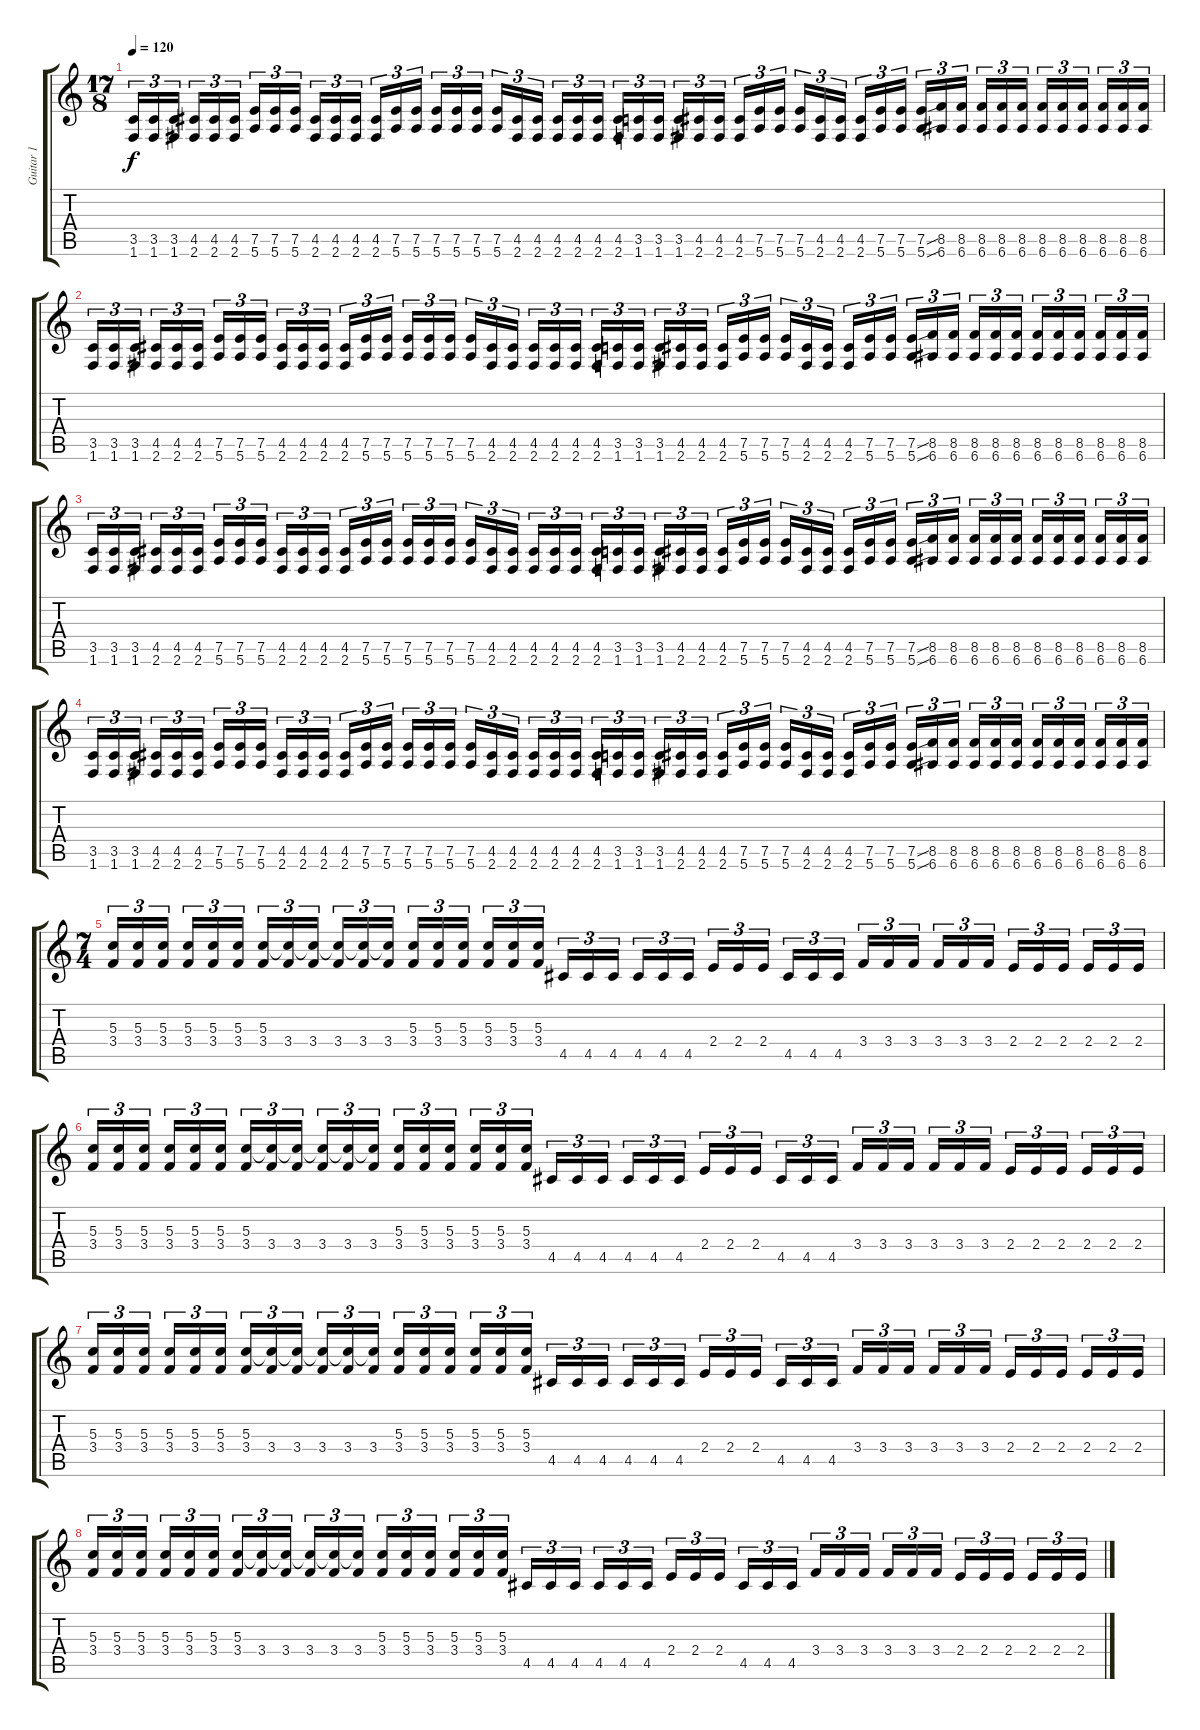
\track ("Guitar 1" "Guitar 1") {instrument distortionguitar}
\staff {score tabs}
\tuning (E4 B3 G3 D3 A2 E2) {hide}
\ts (17 8)
\tempo 120
\clef g2
\ks c
(3.5 1.6).16{tu (3 2) dy f} (3.5 1.6).16{tu (3 2)} (3.5 1.6).16{tu (3 2)} (4.5 2.6).16{tu (3 2)} (4.5 2.6).16{tu (3 2)} (4.5 2.6).16{tu (3 2)} (7.5 5.6).16{tu (3 2)} (7.5 5.6).16{tu (3 2)} (7.5 5.6).16{tu (3 2)} (4.5 2.6).16{tu (3 2)} (4.5 2.6).16{tu (3 2)} (4.5 2.6).16{tu (3 2)} (4.5 2.6).16{tu (3 2)} (7.5 5.6).16{tu (3 2)} (7.5 5.6).16{tu (3 2)} (7.5 5.6).16{tu (3 2)} (7.5 5.6).16{tu (3 2)} (7.5 5.6).16{tu (3 2)} (7.5 5.6).16{tu (3 2)} (4.5 2.6).16{tu (3 2)} (4.5 2.6).16{tu (3 2)} (4.5 2.6).16{tu (3 2)} (4.5 2.6).16{tu (3 2)} (4.5 2.6).16{tu (3 2)} (4.5 2.6).16{tu (3 2)} (3.5 1.6).16{tu (3 2)} (3.5 1.6).16{tu (3 2)} (3.5 1.6).16{tu (3 2)} (4.5 2.6).16{tu (3 2)} (4.5 2.6).16{tu (3 2)} (4.5 2.6).16{tu (3 2)} (7.5 5.6).16{tu (3 2)} (7.5 5.6).16{tu (3 2)} (7.5 5.6).16{tu (3 2)} (4.5 2.6).16{tu (3 2)} (4.5 2.6).16{tu (3 2)} (4.5 2.6).16{tu (3 2)} (7.5 5.6).16{tu (3 2)} (7.5 5.6).16{tu (3 2)} (7.5{sou} 5.6{sou}).16{tu (3 2)} (8.5 6.6).16{tu (3 2)} (8.5 6.6).16{tu (3 2)} (8.5 6.6).16{tu (3 2)} (8.5 6.6).16{tu (3 2)} (8.5 6.6).16{tu (3 2)} (8.5 6.6).16{tu (3 2)} (8.5 6.6).16{tu (3 2)} (8.5 6.6).16{tu (3 2)} (8.5 6.6).16{tu (3 2)} (8.5 6.6).16{tu (3 2)} (8.5 6.6).16{tu (3 2)} |
(3.5 1.6).16{tu (3 2)} (3.5 1.6).16{tu (3 2)} (3.5 1.6).16{tu (3 2)} (4.5 2.6).16{tu (3 2)} (4.5 2.6).16{tu (3 2)} (4.5 2.6).16{tu (3 2)} (7.5 5.6).16{tu (3 2)} (7.5 5.6).16{tu (3 2)} (7.5 5.6).16{tu (3 2)} (4.5 2.6).16{tu (3 2)} (4.5 2.6).16{tu (3 2)} (4.5 2.6).16{tu (3 2)} (4.5 2.6).16{tu (3 2)} (7.5 5.6).16{tu (3 2)} (7.5 5.6).16{tu (3 2)} (7.5 5.6).16{tu (3 2)} (7.5 5.6).16{tu (3 2)} (7.5 5.6).16{tu (3 2)} (7.5 5.6).16{tu (3 2)} (4.5 2.6).16{tu (3 2)} (4.5 2.6).16{tu (3 2)} (4.5 2.6).16{tu (3 2)} (4.5 2.6).16{tu (3 2)} (4.5 2.6).16{tu (3 2)} (4.5 2.6).16{tu (3 2)} (3.5 1.6).16{tu (3 2)} (3.5 1.6).16{tu (3 2)} (3.5 1.6).16{tu (3 2)} (4.5 2.6).16{tu (3 2)} (4.5 2.6).16{tu (3 2)} (4.5 2.6).16{tu (3 2)} (7.5 5.6).16{tu (3 2)} (7.5 5.6).16{tu (3 2)} (7.5 5.6).16{tu (3 2)} (4.5 2.6).16{tu (3 2)} (4.5 2.6).16{tu (3 2)} (4.5 2.6).16{tu (3 2)} (7.5 5.6).16{tu (3 2)} (7.5 5.6).16{tu (3 2)} (7.5{sou} 5.6{sou}).16{tu (3 2)} (8.5 6.6).16{tu (3 2)} (8.5 6.6).16{tu (3 2)} (8.5 6.6).16{tu (3 2)} (8.5 6.6).16{tu (3 2)} (8.5 6.6).16{tu (3 2)} (8.5 6.6).16{tu (3 2)} (8.5 6.6).16{tu (3 2)} (8.5 6.6).16{tu (3 2)} (8.5 6.6).16{tu (3 2)} (8.5 6.6).16{tu (3 2)} (8.5 6.6).16{tu (3 2)} |
(3.5 1.6).16{tu (3 2)} (3.5 1.6).16{tu (3 2)} (3.5 1.6).16{tu (3 2)} (4.5 2.6).16{tu (3 2)} (4.5 2.6).16{tu (3 2)} (4.5 2.6).16{tu (3 2)} (7.5 5.6).16{tu (3 2)} (7.5 5.6).16{tu (3 2)} (7.5 5.6).16{tu (3 2)} (4.5 2.6).16{tu (3 2)} (4.5 2.6).16{tu (3 2)} (4.5 2.6).16{tu (3 2)} (4.5 2.6).16{tu (3 2)} (7.5 5.6).16{tu (3 2)} (7.5 5.6).16{tu (3 2)} (7.5 5.6).16{tu (3 2)} (7.5 5.6).16{tu (3 2)} (7.5 5.6).16{tu (3 2)} (7.5 5.6).16{tu (3 2)} (4.5 2.6).16{tu (3 2)} (4.5 2.6).16{tu (3 2)} (4.5 2.6).16{tu (3 2)} (4.5 2.6).16{tu (3 2)} (4.5 2.6).16{tu (3 2)} (4.5 2.6).16{tu (3 2)} (3.5 1.6).16{tu (3 2)} (3.5 1.6).16{tu (3 2)} (3.5 1.6).16{tu (3 2)} (4.5 2.6).16{tu (3 2)} (4.5 2.6).16{tu (3 2)} (4.5 2.6).16{tu (3 2)} (7.5 5.6).16{tu (3 2)} (7.5 5.6).16{tu (3 2)} (7.5 5.6).16{tu (3 2)} (4.5 2.6).16{tu (3 2)} (4.5 2.6).16{tu (3 2)} (4.5 2.6).16{tu (3 2)} (7.5 5.6).16{tu (3 2)} (7.5 5.6).16{tu (3 2)} (7.5{sou} 5.6{sou}).16{tu (3 2)} (8.5 6.6).16{tu (3 2)} (8.5 6.6).16{tu (3 2)} (8.5 6.6).16{tu (3 2)} (8.5 6.6).16{tu (3 2)} (8.5 6.6).16{tu (3 2)} (8.5 6.6).16{tu (3 2)} (8.5 6.6).16{tu (3 2)} (8.5 6.6).16{tu (3 2)} (8.5 6.6).16{tu (3 2)} (8.5 6.6).16{tu (3 2)} (8.5 6.6).16{tu (3 2)} |
(3.5 1.6).16{tu (3 2)} (3.5 1.6).16{tu (3 2)} (3.5 1.6).16{tu (3 2)} (4.5 2.6).16{tu (3 2)} (4.5 2.6).16{tu (3 2)} (4.5 2.6).16{tu (3 2)} (7.5 5.6).16{tu (3 2)} (7.5 5.6).16{tu (3 2)} (7.5 5.6).16{tu (3 2)} (4.5 2.6).16{tu (3 2)} (4.5 2.6).16{tu (3 2)} (4.5 2.6).16{tu (3 2)} (4.5 2.6).16{tu (3 2)} (7.5 5.6).16{tu (3 2)} (7.5 5.6).16{tu (3 2)} (7.5 5.6).16{tu (3 2)} (7.5 5.6).16{tu (3 2)} (7.5 5.6).16{tu (3 2)} (7.5 5.6).16{tu (3 2)} (4.5 2.6).16{tu (3 2)} (4.5 2.6).16{tu (3 2)} (4.5 2.6).16{tu (3 2)} (4.5 2.6).16{tu (3 2)} (4.5 2.6).16{tu (3 2)} (4.5 2.6).16{tu (3 2)} (3.5 1.6).16{tu (3 2)} (3.5 1.6).16{tu (3 2)} (3.5 1.6).16{tu (3 2)} (4.5 2.6).16{tu (3 2)} (4.5 2.6).16{tu (3 2)} (4.5 2.6).16{tu (3 2)} (7.5 5.6).16{tu (3 2)} (7.5 5.6).16{tu (3 2)} (7.5 5.6).16{tu (3 2)} (4.5 2.6).16{tu (3 2)} (4.5 2.6).16{tu (3 2)} (4.5 2.6).16{tu (3 2)} (7.5 5.6).16{tu (3 2)} (7.5 5.6).16{tu (3 2)} (7.5{sou} 5.6{sou}).16{tu (3 2)} (8.5 6.6).16{tu (3 2)} (8.5 6.6).16{tu (3 2)} (8.5 6.6).16{tu (3 2)} (8.5 6.6).16{tu (3 2)} (8.5 6.6).16{tu (3 2)} (8.5 6.6).16{tu (3 2)} (8.5 6.6).16{tu (3 2)} (8.5 6.6).16{tu (3 2)} (8.5 6.6).16{tu (3 2)} (8.5 6.6).16{tu (3 2)} (8.5 6.6).16{tu (3 2)} |
\ts (7 4)
(5.3 3.4).16{tu (3 2)} (5.3 3.4).16{tu (3 2)} (5.3 3.4).16{tu (3 2)} (5.3 3.4).16{tu (3 2)} (5.3 3.4).16{tu (3 2)} (5.3 3.4).16{tu (3 2)} (5.3 3.4).16{tu (3 2)} (5.3{t} 3.4).16{tu (3 2)} (5.3{t} 3.4).16{tu (3 2)} (5.3{t} 3.4).16{tu (3 2)} (5.3{t} 3.4).16{tu (3 2)} (5.3{t} 3.4).16{tu (3 2)} (5.3 3.4).16{tu (3 2)} (5.3 3.4).16{tu (3 2)} (5.3 3.4).16{tu (3 2)} (5.3 3.4).16{tu (3 2)} (5.3 3.4).16{tu (3 2)} (5.3 3.4).16{tu (3 2)} 4.5.16{tu (3 2)} 4.5.16{tu (3 2)} 4.5.16{tu (3 2)} 4.5.16{tu (3 2)} 4.5.16{tu (3 2)} 4.5.16{tu (3 2)} 2.4.16{tu (3 2)} 2.4.16{tu (3 2)} 2.4.16{tu (3 2)} 4.5.16{tu (3 2)} 4.5.16{tu (3 2)} 4.5.16{tu (3 2)} 3.4.16{tu (3 2)} 3.4.16{tu (3 2)} 3.4.16{tu (3 2)} 3.4.16{tu (3 2)} 3.4.16{tu (3 2)} 3.4.16{tu (3 2)} 2.4.16{tu (3 2)} 2.4.16{tu (3 2)} 2.4.16{tu (3 2)} 2.4.16{tu (3 2)} 2.4.16{tu (3 2)} 2.4.16{tu (3 2)} |
(5.3 3.4).16{tu (3 2)} (5.3 3.4).16{tu (3 2)} (5.3 3.4).16{tu (3 2)} (5.3 3.4).16{tu (3 2)} (5.3 3.4).16{tu (3 2)} (5.3 3.4).16{tu (3 2)} (5.3 3.4).16{tu (3 2)} (5.3{t} 3.4).16{tu (3 2)} (5.3{t} 3.4).16{tu (3 2)} (5.3{t} 3.4).16{tu (3 2)} (5.3{t} 3.4).16{tu (3 2)} (5.3{t} 3.4).16{tu (3 2)} (5.3 3.4).16{tu (3 2)} (5.3 3.4).16{tu (3 2)} (5.3 3.4).16{tu (3 2)} (5.3 3.4).16{tu (3 2)} (5.3 3.4).16{tu (3 2)} (5.3 3.4).16{tu (3 2)} 4.5.16{tu (3 2)} 4.5.16{tu (3 2)} 4.5.16{tu (3 2)} 4.5.16{tu (3 2)} 4.5.16{tu (3 2)} 4.5.16{tu (3 2)} 2.4.16{tu (3 2)} 2.4.16{tu (3 2)} 2.4.16{tu (3 2)} 4.5.16{tu (3 2)} 4.5.16{tu (3 2)} 4.5.16{tu (3 2)} 3.4.16{tu (3 2)} 3.4.16{tu (3 2)} 3.4.16{tu (3 2)} 3.4.16{tu (3 2)} 3.4.16{tu (3 2)} 3.4.16{tu (3 2)} 2.4.16{tu (3 2)} 2.4.16{tu (3 2)} 2.4.16{tu (3 2)} 2.4.16{tu (3 2)} 2.4.16{tu (3 2)} 2.4.16{tu (3 2)} |
(5.3 3.4).16{tu (3 2)} (5.3 3.4).16{tu (3 2)} (5.3 3.4).16{tu (3 2)} (5.3 3.4).16{tu (3 2)} (5.3 3.4).16{tu (3 2)} (5.3 3.4).16{tu (3 2)} (5.3 3.4).16{tu (3 2)} (5.3{t} 3.4).16{tu (3 2)} (5.3{t} 3.4).16{tu (3 2)} (5.3{t} 3.4).16{tu (3 2)} (5.3{t} 3.4).16{tu (3 2)} (5.3{t} 3.4).16{tu (3 2)} (5.3 3.4).16{tu (3 2)} (5.3 3.4).16{tu (3 2)} (5.3 3.4).16{tu (3 2)} (5.3 3.4).16{tu (3 2)} (5.3 3.4).16{tu (3 2)} (5.3 3.4).16{tu (3 2)} 4.5.16{tu (3 2)} 4.5.16{tu (3 2)} 4.5.16{tu (3 2)} 4.5.16{tu (3 2)} 4.5.16{tu (3 2)} 4.5.16{tu (3 2)} 2.4.16{tu (3 2)} 2.4.16{tu (3 2)} 2.4.16{tu (3 2)} 4.5.16{tu (3 2)} 4.5.16{tu (3 2)} 4.5.16{tu (3 2)} 3.4.16{tu (3 2)} 3.4.16{tu (3 2)} 3.4.16{tu (3 2)} 3.4.16{tu (3 2)} 3.4.16{tu (3 2)} 3.4.16{tu (3 2)} 2.4.16{tu (3 2)} 2.4.16{tu (3 2)} 2.4.16{tu (3 2)} 2.4.16{tu (3 2)} 2.4.16{tu (3 2)} 2.4.16{tu (3 2)} |
(5.3 3.4).16{tu (3 2)} (5.3 3.4).16{tu (3 2)} (5.3 3.4).16{tu (3 2)} (5.3 3.4).16{tu (3 2)} (5.3 3.4).16{tu (3 2)} (5.3 3.4).16{tu (3 2)} (5.3 3.4).16{tu (3 2)} (5.3{t} 3.4).16{tu (3 2)} (5.3{t} 3.4).16{tu (3 2)} (5.3{t} 3.4).16{tu (3 2)} (5.3{t} 3.4).16{tu (3 2)} (5.3{t} 3.4).16{tu (3 2)} (5.3 3.4).16{tu (3 2)} (5.3 3.4).16{tu (3 2)} (5.3 3.4).16{tu (3 2)} (5.3 3.4).16{tu (3 2)} (5.3 3.4).16{tu (3 2)} (5.3 3.4).16{tu (3 2)} 4.5.16{tu (3 2)} 4.5.16{tu (3 2)} 4.5.16{tu (3 2)} 4.5.16{tu (3 2)} 4.5.16{tu (3 2)} 4.5.16{tu (3 2)} 2.4.16{tu (3 2)} 2.4.16{tu (3 2)} 2.4.16{tu (3 2)} 4.5.16{tu (3 2)} 4.5.16{tu (3 2)} 4.5.16{tu (3 2)} 3.4.16{tu (3 2)} 3.4.16{tu (3 2)} 3.4.16{tu (3 2)} 3.4.16{tu (3 2)} 3.4.16{tu (3 2)} 3.4.16{tu (3 2)} 2.4.16{tu (3 2)} 2.4.16{tu (3 2)} 2.4.16{tu (3 2)} 2.4.16{tu (3 2)} 2.4.16{tu (3 2)} 2.4.16{tu (3 2)}
